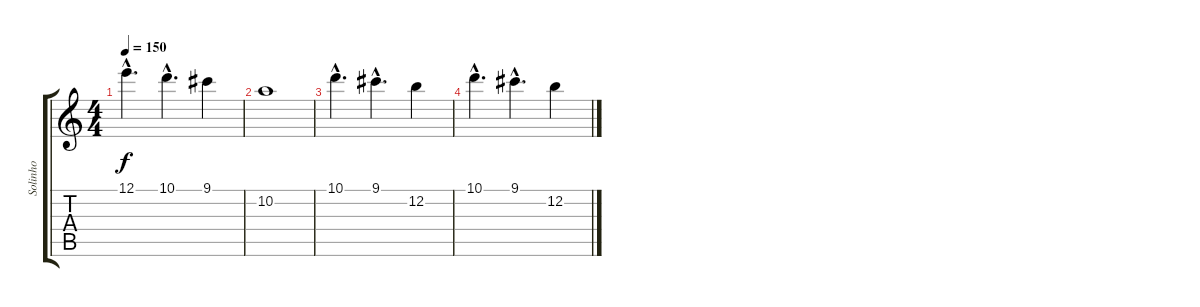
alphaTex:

\track ("Solinho" "Solinho") {instrument overdrivenguitar}
\staff {score tabs}
\tuning (E4 B3 G3 D3 A2 E2) {hide}
\ts (4 4)
\tempo 150
\clef g2
\ks c
12.1{hac}.4{d dy f} 10.1{hac}.4{d} 9.1.4 |
10.2.1 |
10.1{hac}.4{d} 9.1{hac}.4{d} 12.2.4 |
10.1{hac}.4{d} 9.1{hac}.4{d} 12.2.4
